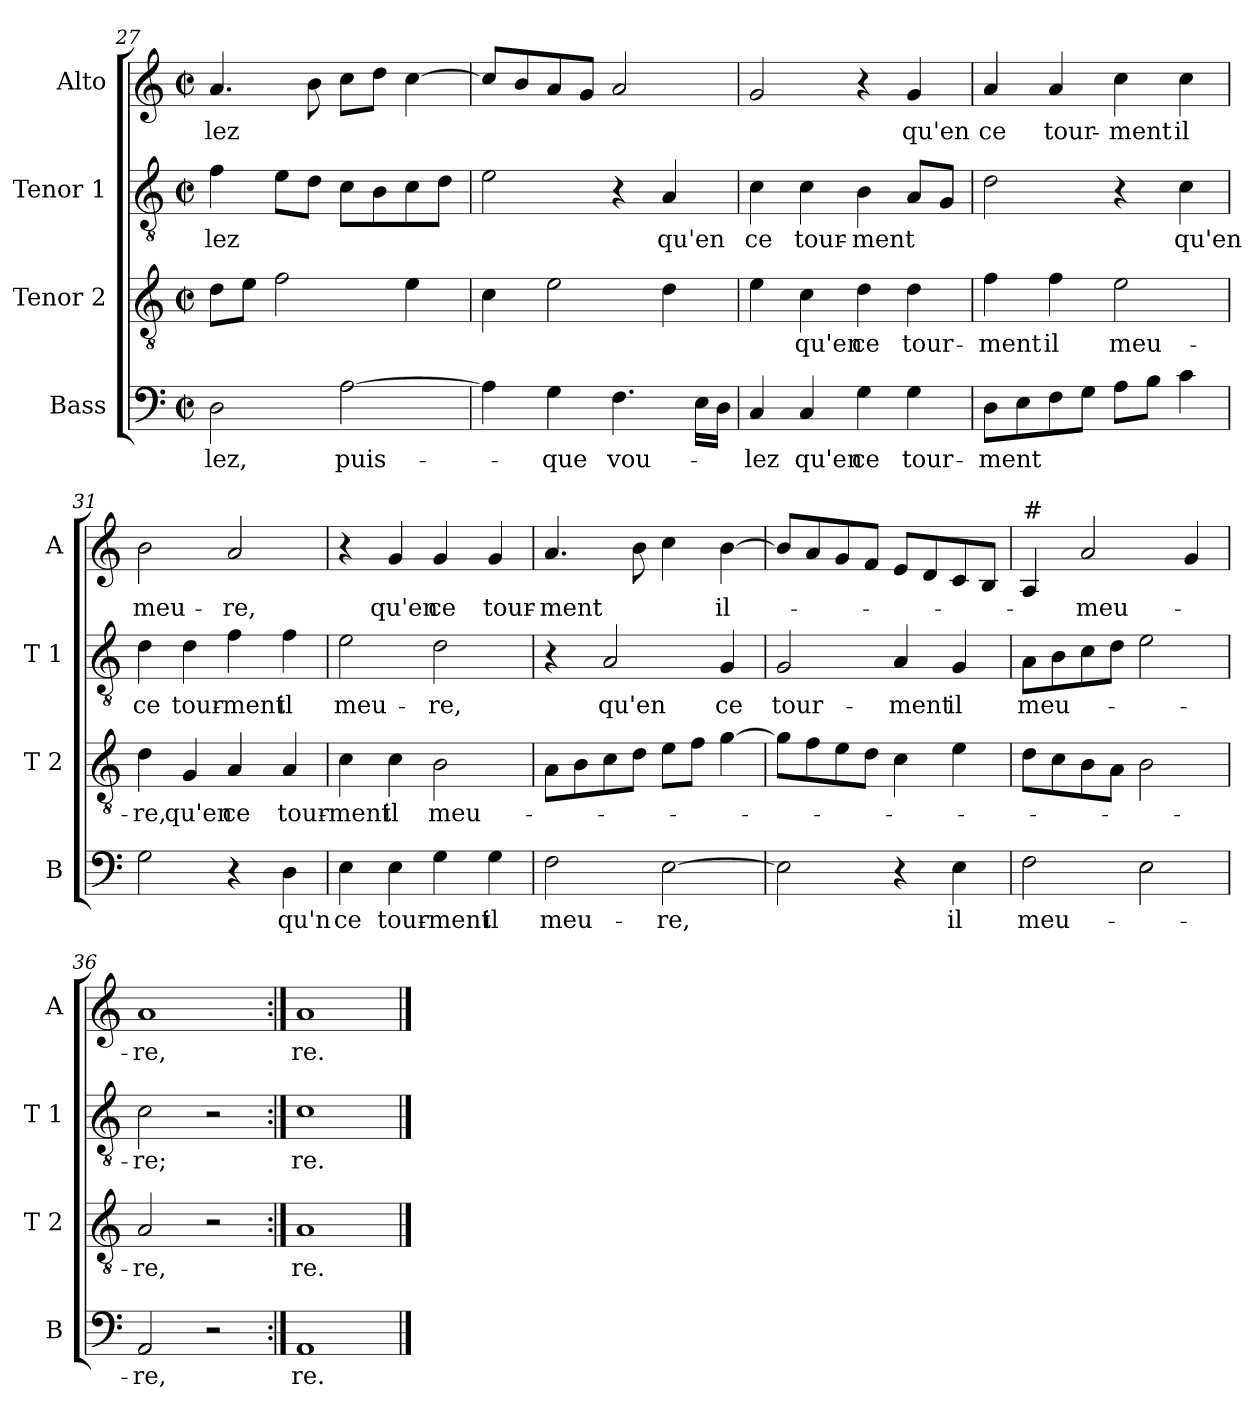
**kern	**text	**kern	**text	**kern	**text	**kern	**text
*part4	*part4	*part3	*part3	*part2	*part2	*part1	*part1
*staff4	*staff4	*staff3	*staff3	*staff2	*staff2	*staff1	*staff1
*I"Bass	*	*I"Tenor 2	*	*I"Tenor 1	*	*I"Alto	*
*I'B	*	*I'T 2	*	*I'T 1	*	*I'A	*
*clefF4	*	*clefGv2	*	*clefGv2	*	*clefG2	*
*k[]	*	*k[]	*	*k[]	*	*k[]	*
*C:	*	*C:	*	*C:	*	*C:	*
*M2/2	*	*M2/2	*	*M2/2	*	*M2/2	*
*met(c|)	*	*met(c|)	*	*met(c|)	*	*met(c|)	*
=27	=27	=27	=27	=27	=27	=27	=27
!	!LO:LY:b	!	!	!	!LO:LY:b	!	!LO:LY:b
2D\	-lez,	8d\L	.	4f\	-lez	4.a/	-lez
.	.	8e\J	.	.	.	.	.
.	.	2f\	.	8e\L	.	.	.
.	.	.	.	8d\J	.	8b\	.
!	!LO:LY:b	!	!	!	!	!	!
[2A\	puis-	.	.	8c\L	.	8cc\L	.
.	.	.	.	8B\	.	8dd\J	.
.	.	4e\	.	8c\	.	[4cc\	.
.	.	.	.	8d\J	.	.	.
=28	=28	=28	=28	=28	=28	=28	=28
4A\]	.	4c\	.	2e\	.	8cc/L]	.
.	.	.	.	.	.	8b/	.
!	!LO:LY:b	!	!	!	!	!	!
4G\	-que	2e\	.	.	.	8a/	.
.	.	.	.	.	.	8g/J	.
!	!LO:LY:b	!	!	!	!	!	!
4.F\	vou-	.	.	4r	.	2a/	.
!	!	!	!	!	!LO:LY:b	!	!
.	.	4d\	.	4A/	qu'en	.	.
16E\LL	.	.	.	.	.	.	.
16D\JJ	.	.	.	.	.	.	.
=29	=29	=29	=29	=29	=29	=29	=29
!	!LO:LY:b	!	!	!	!LO:LY:b	!	!
4C/	-lez	4e\	.	4c\	ce	2g/	.
!	!LO:LY:b	!	!LO:LY:b	!	!LO:LY:b	!	!
4C/	qu'en	4c\	qu'en	4c\	tour-	.	.
!	!LO:LY:b	!	!LO:LY:b	!	!LO:LY:b	!	!
4G\	ce	4d\	ce	4B\	-ment	4r	.
!	!LO:LY:b	!	!LO:LY:b	!	!	!	!LO:LY:b
4G\	tour-	4d\	tour-	8A/L	.	4g/	qu'en
.	.	.	.	8G/J	.	.	.
=30	=30	=30	=30	=30	=30	=30	=30
!	!LO:LY:b	!	!LO:LY:b	!	!	!	!LO:LY:b
8D\L	-ment	4f\	-ment	2d\	.	4a/	ce
8E\	.	.	.	.	.	.	.
!	!	!	!LO:LY:b	!	!	!	!LO:LY:b
8F\	.	4f\	il	.	.	4a/	tour-
8G\J	.	.	.	.	.	.	.
!	!	!	!LO:LY:b	!	!	!	!LO:LY:b
8A\L	.	2e\	meu-	4r	.	4cc\	-ment
8B\J	.	.	.	.	.	.	.
!	!	!	!	!	!LO:LY:b	!	!LO:LY:b
4c\	.	.	.	4c\	qu'en	4cc\	il
!!LO:LB:g=z
=31	=31	=31	=31	=31	=31	=31	=31
!	!	!	!LO:LY:b	!	!LO:LY:b	!	!LO:LY:b
2G\	.	4d\	-re,	4d\	ce	2b\	meu-
!	!	!	!LO:LY:b	!	!LO:LY:b	!	!
.	.	4G/	qu'en	4d\	tour-	.	.
!	!	!	!LO:LY:b	!	!LO:LY:b	!	!LO:LY:b
4r	.	4A/	ce	4f\	-ment	2a/	-re,
!	!LO:LY:b	!	!LO:LY:b	!	!LO:LY:b	!	!
4D\	qu'n	4A/	tour-	4f\	il	.	.
=32	=32	=32	=32	=32	=32	=32	=32
!	!LO:LY:b	!	!LO:LY:b	!	!LO:LY:b	!	!
4E\	ce	4c\	-ment	2e\	meu-	4r	.
!	!LO:LY:b	!	!LO:LY:b	!	!	!	!LO:LY:b
4E\	tour-	4c\	il	.	.	4g/	qu'en
!	!LO:LY:b	!	!LO:LY:b	!	!LO:LY:b	!	!LO:LY:b
4G\	-ment	2B\	meu-	2d\	-re,	4g/	ce
!	!LO:LY:b	!	!	!	!	!	!LO:LY:b
4G\	il	.	.	.	.	4g/	tour-
=33	=33	=33	=33	=33	=33	=33	=33
!	!LO:LY:b	!	!	!	!	!	!LO:LY:b
2F\	meu-	8A\L	.	4r	.	4.a/	-ment
.	.	8B\	.	.	.	.	.
!	!	!	!	!	!LO:LY:b	!	!
.	.	8c\	.	2A/	qu'en	.	.
.	.	8d\J	.	.	.	8b\	.
!	!LO:LY:b	!	!	!	!	!	!
[2E\	-re,	8e\L	.	.	.	4cc\	.
.	.	8f\J	.	.	.	.	.
!	!	!	!	!	!LO:LY:b	!	!LO:LY:b
.	.	[4g\	.	4G/	ce	[4b\	il-
=34	=34	=34	=34	=34	=34	=34	=34
!	!	!	!	!	!LO:LY:b	!	!
2E\]	.	8g\L]	.	2G/	tour-	8b/L]	.
.	.	8f\	.	.	.	8a/	.
.	.	8e\	.	.	.	8g/	.
.	.	8d\J	.	.	.	8f/J	.
!	!	!	!	!	!LO:LY:b	!	!
4r	.	4c\	.	4A/	-ment	8e/L	.
.	.	.	.	.	.	8d/	.
!	!LO:LY:b	!	!	!	!LO:LY:b	!	!
4E\	il	4e\	.	4G/	il	8c/	.
.	.	.	.	.	.	8B/J	.
=35	=35	=35	=35	=35	=35	=35	=35
!	!	!	!	!	!	!LO:TX:a:t=#	!
!	!LO:LY:b	!	!	!	!LO:LY:b	!	!
2F\	meu-	8d\L	.	8A\L	meu-	4A/	.
.	.	8c\	.	8B\	.	.	.
!	!	!	!	!	!	!	!LO:LY:b
.	.	8B\	.	8c\	.	2a/	-meu-
.	.	8A\J	.	8d\J	.	.	.
2E\	.	2B\	.	2e\	.	.	.
.	.	.	.	.	.	4g/	.
=36	=36	=36	=36	=36	=36	=36	=36
!	!LO:LY:b	!	!LO:LY:b	!	!LO:LY:b	!	!LO:LY:b
2AA/	-re,	2A/	-re,	2c\	-re;	1a	-re,
2r	.	2r	.	2r	.	.	.
=37:|!	=37:|!	=37:|!	=37:|!	=37:|!	=37:|!	=37:|!	=37:|!
!	!LO:LY:b	!	!LO:LY:b	!	!LO:LY:b	!	!LO:LY:b
1AA	re.	1A	re.	1c	re.	1a	re.
==	==	==	==	==	==	==	==
*-	*-	*-	*-	*-	*-	*-	*-
